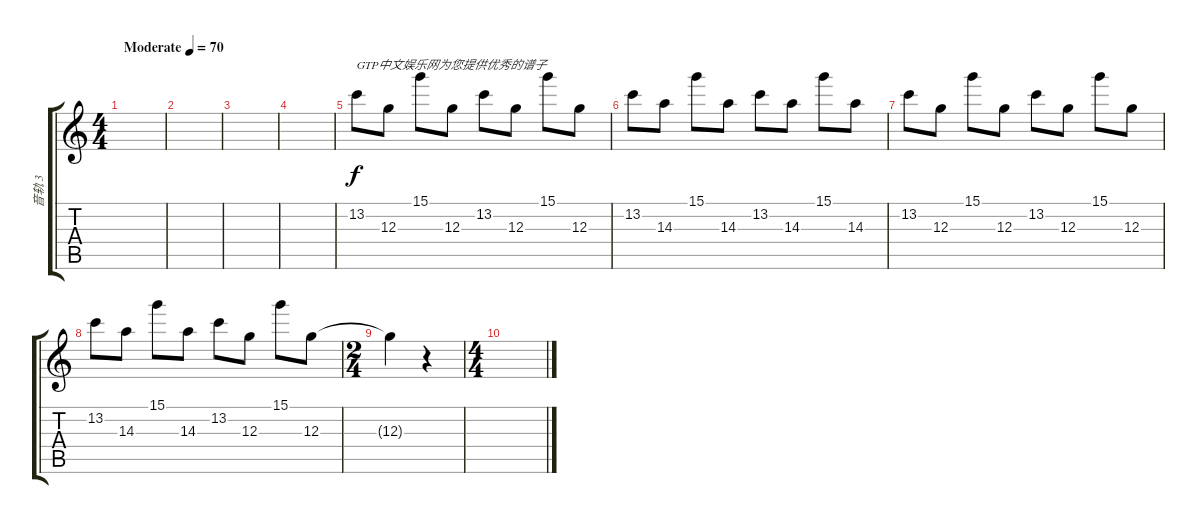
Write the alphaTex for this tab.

\track ("音轨 3" "音轨 3") {instrument distortionguitar}
\staff {score tabs}
\tuning (E4 B3 G3 D3 A2 E2) {hide}
\ts (4 4)
\tempo (70 "Moderate")
\clef g2
\ks c
|
|
|
|
13.2.8{txt "GTP中文娱乐网为您提供优秀的谱子"} 12.3.8 15.1.8 12.3.8 13.2.8 12.3.8 15.1.8 12.3.8 |
13.2.8 14.3.8 15.1.8 14.3.8 13.2.8 14.3.8 15.1.8 14.3.8 |
13.2.8 12.3.8 15.1.8 12.3.8 13.2.8 12.3.8 15.1.8 12.3.8 |
13.2.8 14.3.8 15.1.8 14.3.8 13.2.8 12.3.8 15.1.8 12.3.8 |
\ts (2 4)
12.3{t}.4 r.4 |
\ts (4 4)
